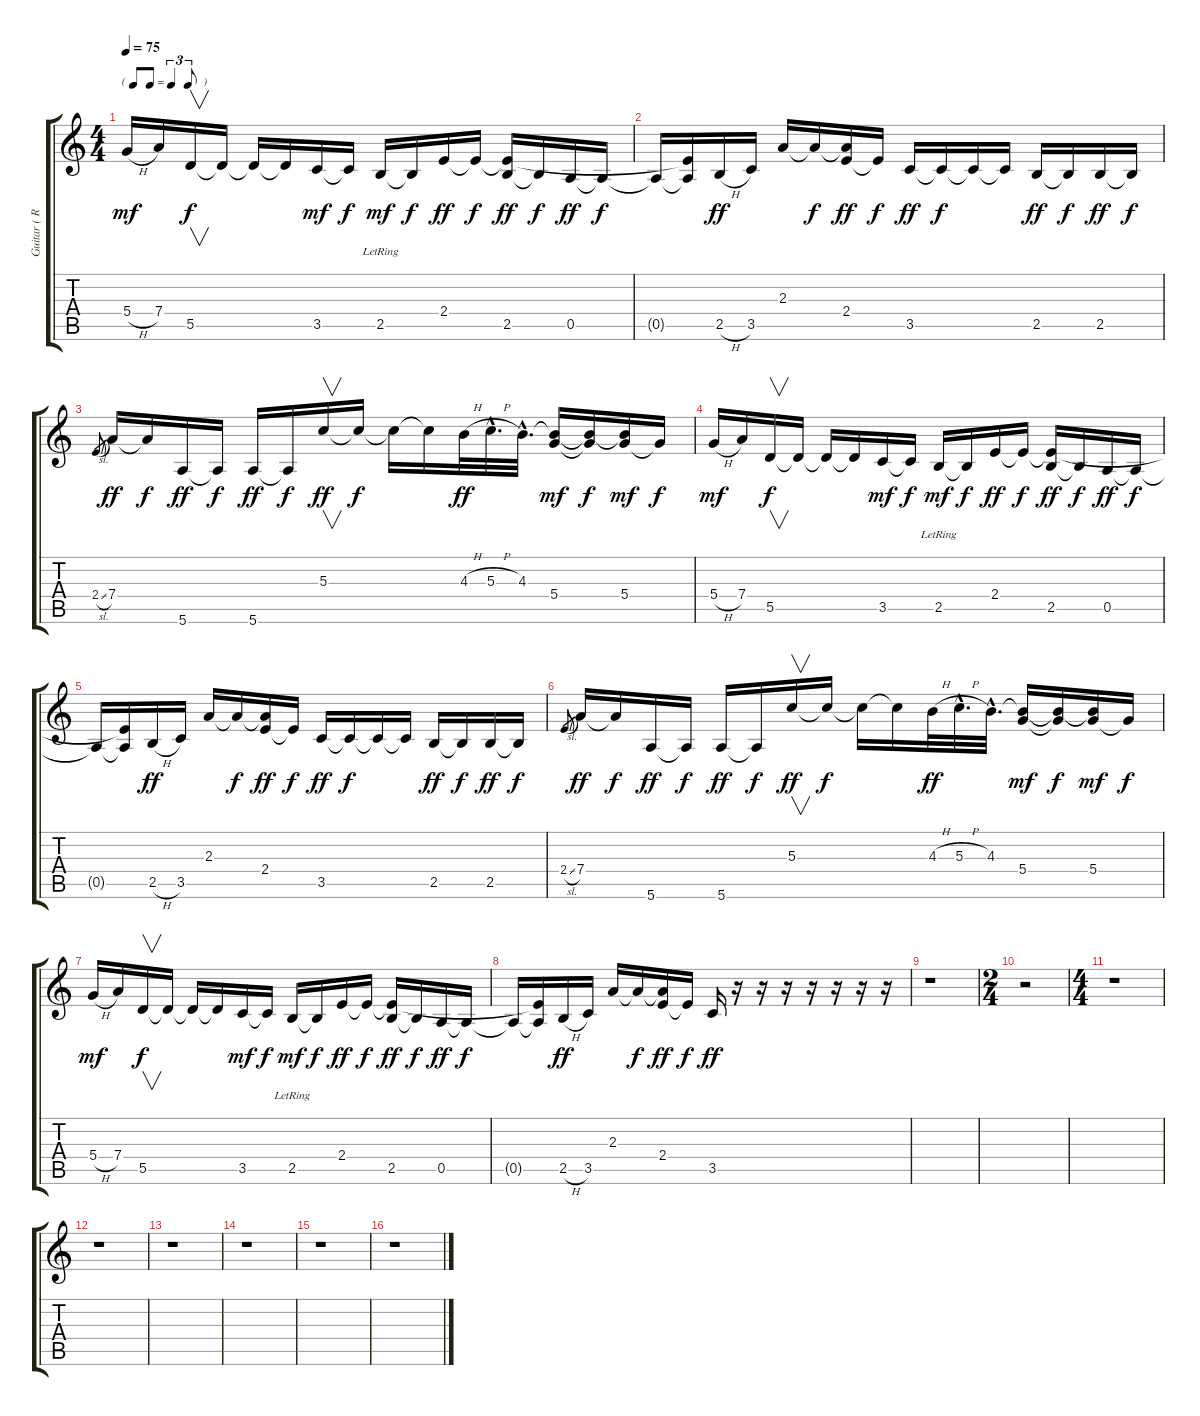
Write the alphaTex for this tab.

\track ("Guitar ( R )" "Guitar ( R") {instrument overdrivenguitar}
\staff {score tabs}
\tuning (E4 B3 G3 D3 A2 E2) {hide}
\ts (4 4)
\tf triplet8th
\tempo 75
\clef g2
\ks c
5.4{h}.16{dy mf} 7.4.16 5.5.16{v dy f} 5.5{t}.16 5.5{t}.16 5.5{t}.16 3.5.16{dy mf} 3.5{t}.16{dy f} 2.5{lr}.16{dy mf} 2.5{t}.16{dy f} 2.4.16{dy ff} 2.4{t}.16{dy f} (2.4{t} 2.5).16{dy ff} 2.5{t}.16{dy f} 0.5.16{dy ff} 0.5{t}.16{dy f} |
0.5{t}.16 (2.4{t} 0.5{t}).16 2.5{h}.16{dy ff} 3.5.16 2.3.16 2.3{t}.16{dy f} (2.3{t} 2.4).16{dy ff} 2.4{t}.16{dy f} 3.5.16{dy ff} 3.5{t}.16{dy f} 3.5{t}.16 3.5{t}.16 2.5.16{dy ff} 2.5{t}.16{dy f} 2.5.16{dy ff} 2.5{t}.16{dy f} |
2.4{sl}.8{gr} 7.4.16{dy ff} 7.4{t}.16{dy f} 5.6.16{dy ff} 5.6{t}.16{dy f} 5.6.16{dy ff} 5.6{t}.16{dy f} 5.3.16{v dy ff} 5.3{t}.16{dy f} 5.3{t}.16 5.3{t}.16 4.3{h}.32{dy ff} 5.3{h hac}.32{d} 4.3{hac}.32{d} (4.3{t} 5.4).16{dy mf} (4.3{t} 5.4{t}).16{dy f} (4.3{t} 5.4).16{dy mf} 5.4{t}.16{dy f} |
5.4{h}.16{dy mf} 7.4.16 5.5.16{v dy f} 5.5{t}.16 5.5{t}.16 5.5{t}.16 3.5.16{dy mf} 3.5{t}.16{dy f} 2.5{lr}.16{dy mf} 2.5{t}.16{dy f} 2.4.16{dy ff} 2.4{t}.16{dy f} (2.4{t} 2.5).16{dy ff} 2.5{t}.16{dy f} 0.5.16{dy ff} 0.5{t}.16{dy f} |
0.5{t}.16 (2.4{t} 0.5{t}).16 2.5{h}.16{dy ff} 3.5.16 2.3.16 2.3{t}.16{dy f} (2.3{t} 2.4).16{dy ff} 2.4{t}.16{dy f} 3.5.16{dy ff} 3.5{t}.16{dy f} 3.5{t}.16 3.5{t}.16 2.5.16{dy ff} 2.5{t}.16{dy f} 2.5.16{dy ff} 2.5{t}.16{dy f} |
2.4{sl}.8{gr} 7.4.16{dy ff} 7.4{t}.16{dy f} 5.6.16{dy ff} 5.6{t}.16{dy f} 5.6.16{dy ff} 5.6{t}.16{dy f} 5.3.16{v dy ff} 5.3{t}.16{dy f} 5.3{t}.16 5.3{t}.16 4.3{h}.32{dy ff} 5.3{h hac}.32{d} 4.3{hac}.32{d} (4.3{t} 5.4).16{dy mf} (4.3{t} 5.4{t}).16{dy f} (4.3{t} 5.4).16{dy mf} 5.4{t}.16{dy f} |
5.4{h}.16{dy mf} 7.4.16 5.5.16{v dy f} 5.5{t}.16 5.5{t}.16 5.5{t}.16 3.5.16{dy mf} 3.5{t}.16{dy f} 2.5{lr}.16{dy mf} 2.5{t}.16{dy f} 2.4.16{dy ff} 2.4{t}.16{dy f} (2.4{t} 2.5).16{dy ff} 2.5{t}.16{dy f} 0.5.16{dy ff} 0.5{t}.16{dy f} |
0.5{t}.16 (2.4{t} 0.5{t}).16 2.5{h}.16{dy ff} 3.5.16 2.3.16 2.3{t}.16{dy f} (2.3{t} 2.4).16{dy ff} 2.4{t}.16{dy f} 3.5.16{dy ff} r.16 r.16 r.16 r.16 r.16 r.16 r.16 |
r.1 |
\ts (2 4)
r.2 |
\ts (4 4)
r.1 |
r.1 |
r.1 |
r.1 |
r.1 |
r.1
